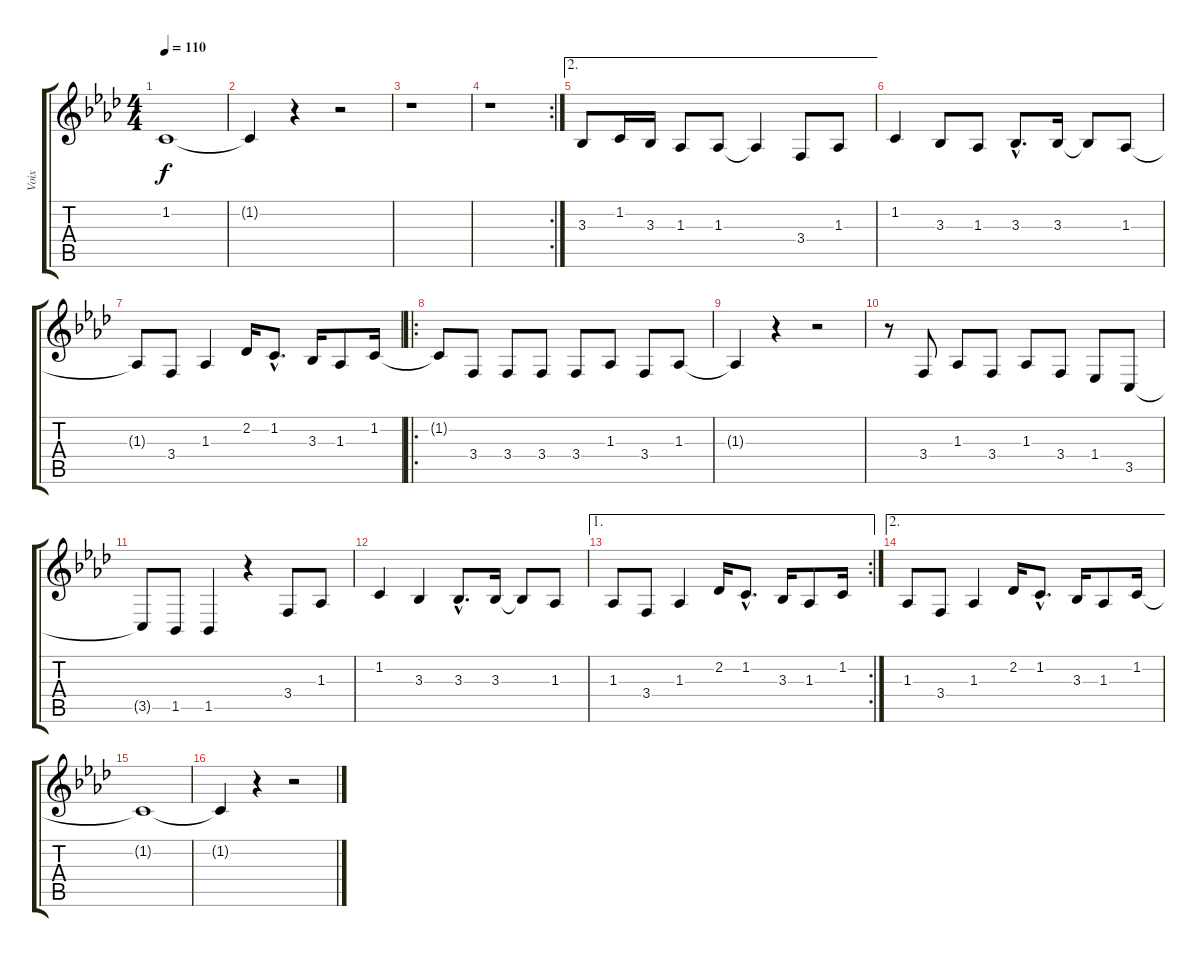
\track ("Voix" "Voix") {instrument trombone}
\staff {score tabs}
\tuning (E4 B3 G3 D3 A2 E2) {hide}
\ts (4 4)
\tempo 110
\clef g2
\ks ab
1.2{t}.1{dy f} |
1.2{t}.4 r.4 r.2 |
r.1 |
\rc 2
r.1 |
\ae 2
3.3.8 1.2.16 3.3.16 1.3.8 1.3.8 1.3{t}.4 3.4.8 1.3.8 |
1.2.4 3.3.8 1.3.8 3.3{hac}.8{d} 3.3.16 3.3{t}.8 1.3.8 |
1.3{t}.8 3.4.8 1.3.4 2.2.16 1.2{hac}.8{d} 3.3.16 1.3.8 1.2.16 |
\ro
1.2{t}.8 3.4.8 3.4.8 3.4.8 3.4.8 1.3.8 3.4.8 1.3.8 |
1.3{t}.4 r.4 r.2 |
r.8 3.4.8 1.3.8 3.4.8 1.3.8 3.4.8 1.4.8 3.5.8 |
3.5{t}.8 1.5.8 1.5.4 r.4 3.4.8 1.3.8 |
1.2.4 3.3.4 3.3{hac}.8{d} 3.3.16 3.3{t}.8 1.3.8 |
\ae 1
\rc 2
1.3.8 3.4.8 1.3.4 2.2.16 1.2{hac}.8{d} 3.3.16 1.3.8 1.2.16 |
\ae 2
1.3.8 3.4.8 1.3.4 2.2.16 1.2{hac}.8{d} 3.3.16 1.3.8 1.2.16 |
1.2{t}.1 |
1.2{t}.4 r.4 r.2
